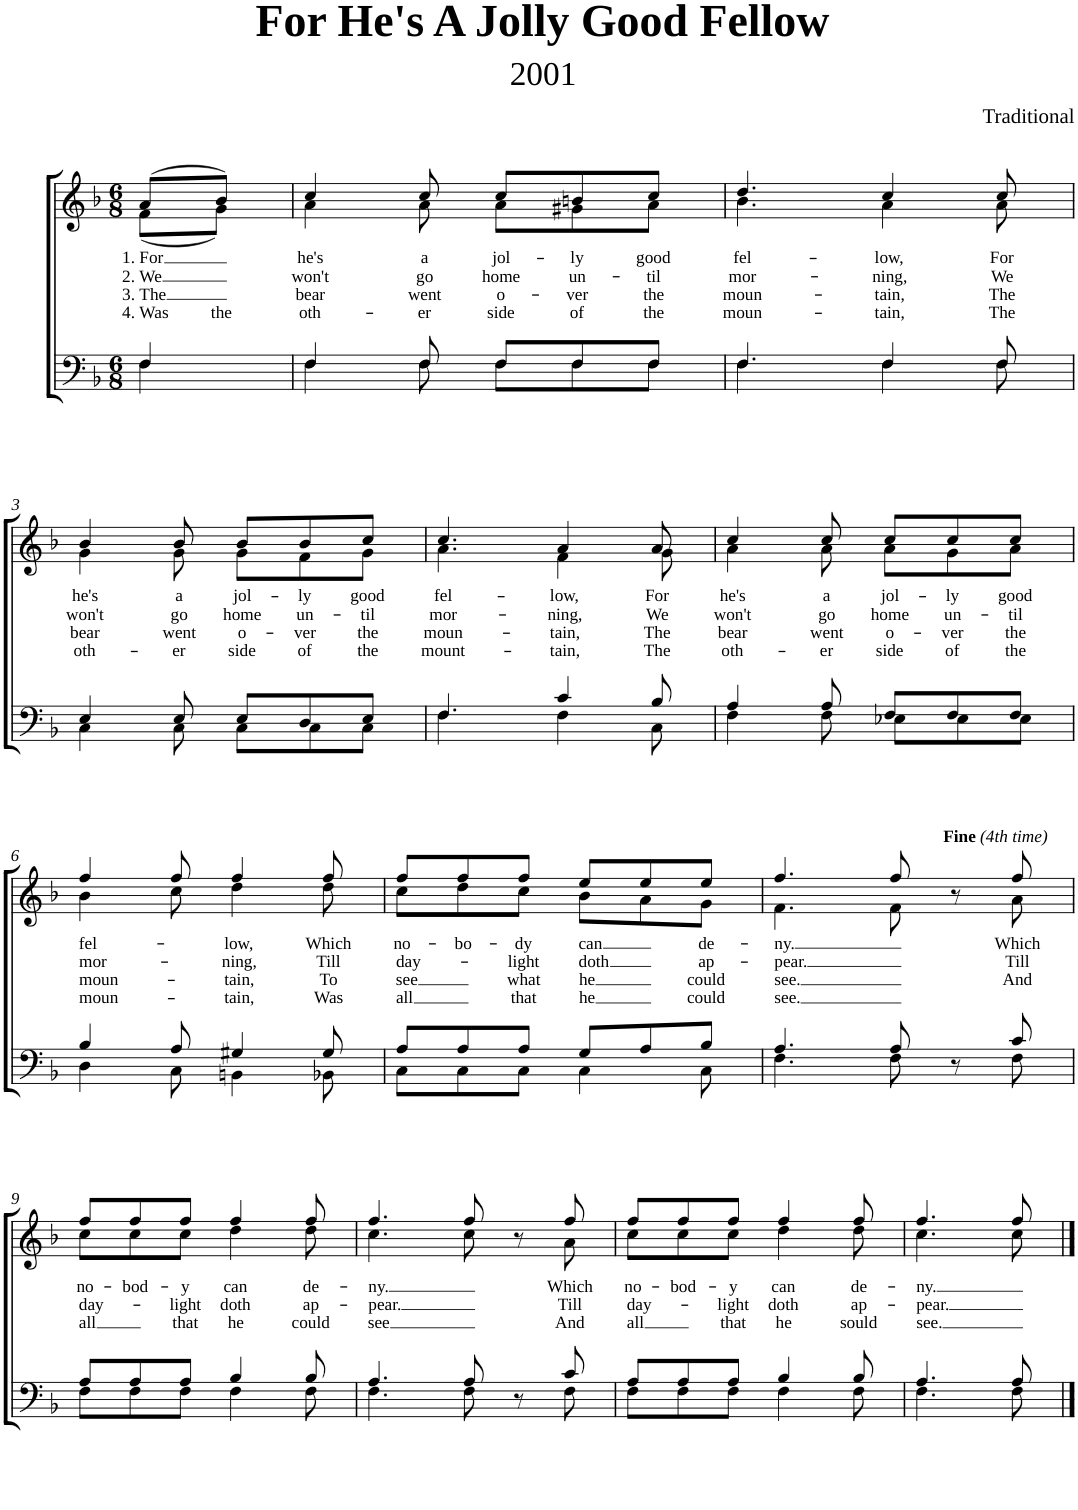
**kern	**kern	**text	**text	**text	**text
*part2	*part1	*part1	*part1	*part1	*part1
*staff2	*staff1	*staff1	*staff1	*staff1	*staff1
*I"Piano	*I"Piano	*	*	*	*
*I'Pno	*I'Pno	*	*	*	*
*clefF4	*clefG2	*	*	*	*
*k[b-]	*k[b-]	*	*	*	*
*M6/8	*M6/8	*	*	*	*
=	=	=	=	=	=
*^	*	*	*	*	*
!	!	!	!LO:LY:b	!LO:LY:b	!LO:LY:b	!LO:LY:b
*	*	*^	*	*	*	*
4F/	4F\	(8a/L	(8f\L	1. For	2. We	3. The	4. Was
!	!	!	!	!	!	!	!LO:LY:b
.	.	8b-/J)	8g\J)	.	.	.	the
=1	=1	=1	=1	=1	=1	=1	=1
!	!	!	!	!LO:LY:b	!LO:LY:b	!LO:LY:b	!LO:LY:b
4F/	4F\	4cc/	4a\	he's	won't	bear	oth-
!	!	!	!	!LO:LY:b	!LO:LY:b	!LO:LY:b	!LO:LY:b
8F/	8F\	8cc/	8a\	a	go	went	-er
!	!	!	!	!LO:LY:b	!LO:LY:b	!LO:LY:b	!LO:LY:b
8F/L	8F\L	8cc/L	8a\L	jol-	home	o-	side
!	!	!	!	!LO:LY:b	!LO:LY:b	!LO:LY:b	!LO:LY:b
8F/	8F\	8bn/	8g#X\	-ly	un-	-ver	of
!	!	!	!	!LO:LY:b	!LO:LY:b	!LO:LY:b	!LO:LY:b
8F/J	8F\J	8cc/J	8a\J	good	-til	the	the
=2	=2	=2	=2	=2	=2	=2	=2
!	!	!	!	!LO:LY:b	!LO:LY:b	!LO:LY:b	!LO:LY:b
4.F/	4.F\	4.dd/	4.b-\	fel-	mor-	moun-	moun-
!	!	!	!	!LO:LY:b	!LO:LY:b	!LO:LY:b	!LO:LY:b
4F/	4F\	4cc/	4a\	-low,	-ning,	-tain,	-tain,
!	!	!	!	!LO:LY:b	!LO:LY:b	!LO:LY:b	!LO:LY:b
8F/	8F\	8cc/	8a\	For	We	The	The
!!LO:LB:g=z	!!
=3	=3	=3	=3	=3	=3	=3	=3
!	!	!	!	!LO:LY:b	!LO:LY:b	!LO:LY:b	!LO:LY:b
4E/	4C\	4b-/	4g\	he's	won't	bear	oth-
!	!	!	!	!LO:LY:b	!LO:LY:b	!LO:LY:b	!LO:LY:b
8E/	8C\	8b-/	8g\	a	go	went	-er
!	!	!	!	!LO:LY:b	!LO:LY:b	!LO:LY:b	!LO:LY:b
8E/L	8C\L	8b-/L	8g\L	jol-	home	o-	side
!	!	!	!	!LO:LY:b	!LO:LY:b	!LO:LY:b	!LO:LY:b
8D/	8C\	8b-/	8f\	-ly	un-	-ver	of
!	!	!	!	!LO:LY:b	!LO:LY:b	!LO:LY:b	!LO:LY:b
8E/J	8C\J	8cc/J	8g\J	good	-til	the	the
=4	=4	=4	=4	=4	=4	=4	=4
!	!	!	!	!LO:LY:b	!LO:LY:b	!LO:LY:b	!LO:LY:b
4.F/	4.F\	4.cc/	4.a\	fel-	mor-	moun-	mount-
!	!	!	!	!LO:LY:b	!LO:LY:b	!LO:LY:b	!LO:LY:b
4c/	4F\	4a/	4f\	-low,	-ning,	-tain,	-tain,
!	!	!	!	!LO:LY:b	!LO:LY:b	!LO:LY:b	!LO:LY:b
8B-/	8C\	8a/	8g\	For	We	The	The
=5	=5	=5	=5	=5	=5	=5	=5
!	!	!	!	!LO:LY:b	!LO:LY:b	!LO:LY:b	!LO:LY:b
4A/	4F\	4cc/	4a\	he's	won't	bear	oth-
!	!	!	!	!LO:LY:b	!LO:LY:b	!LO:LY:b	!LO:LY:b
8A/	8F\	8cc/	8a\	a	go	went	-er
!	!	!	!	!LO:LY:b	!LO:LY:b	!LO:LY:b	!LO:LY:b
8F/L	8E-X\L	8cc/L	8a\L	jol-	home	o-	side
!	!	!	!	!LO:LY:b	!LO:LY:b	!LO:LY:b	!LO:LY:b
8F/	8E-\	8cc/	8g\	-ly	un-	-ver	of
!	!	!	!	!LO:LY:b	!LO:LY:b	!LO:LY:b	!LO:LY:b
8F/J	8E-\J	8cc/J	8a\J	good	-til	the	the
!!LO:LB:g=z	!!
=6	=6	=6	=6	=6	=6	=6	=6
!	!	!	!	!LO:LY:b	!LO:LY:b	!LO:LY:b	!LO:LY:b
4B-/	4D\	4ff/	4b-\	fel-	mor-	moun-	moun-
8A/	8C\	8ff/	8cc\	.	.	.	.
!	!	!	!	!LO:LY:b	!LO:LY:b	!LO:LY:b	!LO:LY:b
4G#X/	4BBn\	4ff/	4dd\	-low,	-ning,	-tain,	-tain,
!	!	!	!	!LO:LY:b	!LO:LY:b	!LO:LY:b	!LO:LY:b
8G#/	8BB-X\	8ff/	8dd\	Which	Till	To	Was
=7	=7	=7	=7	=7	=7	=7	=7
!	!	!	!	!LO:LY:b	!LO:LY:b	!LO:LY:b	!LO:LY:b
8A/L	8C\L	8ff/L	8cc\L	no-	day-	see	all
!	!	!	!	!LO:LY:b	!	!	!
8A/	8C\	8ff/	8dd\	-bo-	.	.	.
!	!	!	!	!LO:LY:b	!LO:LY:b	!LO:LY:b	!LO:LY:b
8A/J	8C\J	8ff/J	8cc\J	-dy	-light	what	that
!	!	!	!	!LO:LY:b	!LO:LY:b	!LO:LY:b	!LO:LY:b
8G/L	4C\	8ee/L	8b-\L	can	doth	he	he
8A/	.	8ee/	8a\	.	.	.	.
!	!	!	!	!LO:LY:b	!LO:LY:b	!LO:LY:b	!LO:LY:b
8B-/J	8C\	8ee/J	8g\J	de-	ap-	could	could
=8	=8	=8	=8	=8	=8	=8	=8
!	!	!	!	!LO:LY:b	!LO:LY:b	!LO:LY:b	!LO:LY:b
4.A/	4.F\	4.ff/	4.f\	-ny.	-pear.	see.	see.
8A/	8F\	8ff/	8f\	.	.	.	.
8r	8ryy	8r	8ryy	.	.	.	.
!	!	!LO:TX:a:i:t=(4th time)	!	!	!	!	!
!	!	!	!	!LO:LY:b	!LO:LY:b	!LO:LY:b	!
8c/	8F\	8ff/	8a\	Which	Till	And	.
!!LO:LB:g=z	!!
=9	=9	=9	=9	=9	=9	=9	=9
!	!	!	!	!LO:LY:b	!LO:LY:b	!LO:LY:b	!
8A/L	8F\L	8ff/L	8cc\L	no-	day-	all	.
!	!	!	!	!LO:LY:b	!	!	!
8A/	8F\	8ff/	8cc\	-bod-	.	.	.
!	!	!	!	!LO:LY:b	!LO:LY:b	!LO:LY:b	!
8A/J	8F\J	8ff/J	8cc\J	-y	-light	that	.
!	!	!	!	!LO:LY:b	!LO:LY:b	!LO:LY:b	!
4B-/	4F\	4ff/	4dd\	can	doth	he	.
!	!	!	!	!LO:LY:b	!LO:LY:b	!LO:LY:b	!
8B-/	8F\	8ff/	8dd\	de-	ap-	could	.
=10	=10	=10	=10	=10	=10	=10	=10
!	!	!	!	!LO:LY:b	!LO:LY:b	!LO:LY:b	!
4.A/	4.F\	4.ff/	4.cc\	-ny.	-pear.	see	.
8A/	8F\	8ff/	8cc\	.	.	.	.
8r	8ryy	8r	8ryy	.	.	.	.
!	!	!	!	!LO:LY:b	!LO:LY:b	!LO:LY:b	!
8c/	8F\	8ff/	8a\	Which	Till	And	.
=11	=11	=11	=11	=11	=11	=11	=11
!	!	!	!	!LO:LY:b	!LO:LY:b	!LO:LY:b	!
8A/L	8F\L	8ff/L	8cc\L	no-	day-	all	.
!	!	!	!	!LO:LY:b	!	!	!
8A/	8F\	8ff/	8cc\	-bod-	.	.	.
!	!	!	!	!LO:LY:b	!LO:LY:b	!LO:LY:b	!
8A/J	8F\J	8ff/J	8cc\J	-y	-light	that	.
!	!	!	!	!LO:LY:b	!LO:LY:b	!LO:LY:b	!
4B-/	4F\	4ff/	4dd\	can	doth	he	.
!	!	!	!	!LO:LY:b	!LO:LY:b	!LO:LY:b	!
8B-/	8F\	8ff/	8dd\	de-	ap-	sould	.
=12	=12	=12	=12	=12	=12	=12	=12
!	!	!	!	!LO:LY:b	!LO:LY:b	!LO:LY:b	!
4.A/	4.F\	4.ff/	4.cc\	-ny.	-pear.	see.	.
8A/	8F\	8ff/	8cc\	.	.	.	.
*v	*v	*	*	*	*	*	*
*	*v	*v	*	*	*	*
==	==	==	==	==	==
*-	*-	*-	*-	*-	*-
